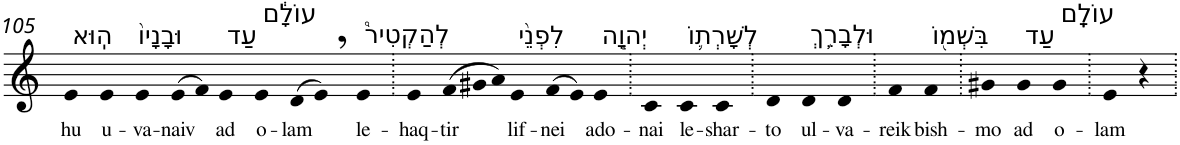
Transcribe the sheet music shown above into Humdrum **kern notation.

**kern	**text
*part1	*part1
*staff1	*staff1
*I"Piano	*
*I'Pno	*
!!LO:PB:g=z
*clefG2	*
*k[]	*
=105	=105
!LO:TX:a:t=הֽוּא	!
!	!LO:LY:b
4e	hu
!LO:TX:a:t=וּבָנָיו֙	!
!	!LO:LY:b
4e	u-
!	!LO:LY:b
4e	-va-
!	!LO:LY:b
(>8e	-naiv
8f)	.
!LO:TX:a:t=עַד	!
!	!LO:LY:b
4e	ad
!LO:TX:a:t=עוֹלָ֔ם	!
!	!LO:LY:b
4e	o-
!	!LO:LY:b
(>8d	-lam
8e,)	.
!LO:TX:a:t=לְהַקְטִיר֩	!
!	!LO:LY:b
4e	le-
=106.	=106.
!	!LO:LY:b
4e	-haq-
*Xtuplet	*
!	!LO:LY:b
(>12f	-tir
12g#X	.
12a)	.
!LO:TX:a:t=לִפְנֵ֨י	!
!	!LO:LY:b
4e	lif-
!	!LO:LY:b
(>8f	-nei
8e)	.
!LO:TX:a:t=יְהוָ֧ה	!
!	!LO:LY:b
4e	ado-
=107.	=107.
!	!LO:LY:b
4c	-nai
!LO:TX:a:t=לְשָׁרְת֛וֹ	!
!	!LO:LY:b
4c	le-
!	!LO:LY:b
4c	-shar-
=108.	=108.
!	!LO:LY:b
4d	-to
!LO:TX:a:t=וּלְבָרֵ֥ךְ	!
!	!LO:LY:b
4d	ul-
!	!LO:LY:b
4d	-va-
=109.	=109.
!	!LO:LY:b
4f	-reik
!LO:TX:a:t=בִּשְׁמ֖וֹ	!
!	!LO:LY:b
4f	bish-
=110.	=110.
!	!LO:LY:b
4g#X	-mo
!LO:TX:a:t=עַד	!
!	!LO:LY:b
4g#	ad
!LO:TX:a:t=עוֹלָֽם	!
!	!LO:LY:b
4g#	o-
=111.	=111.
!	!LO:LY:b
4e	-lam
4r	.
=.	=.
*-	*-
